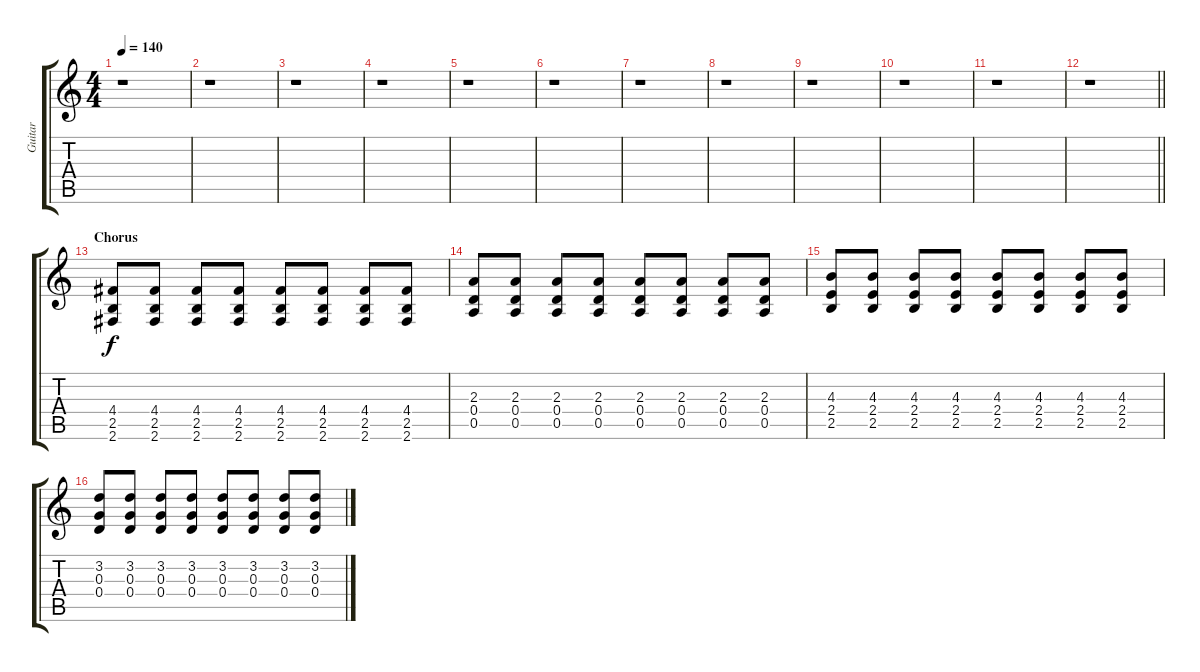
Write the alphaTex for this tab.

\track ("Guitar" "Guitar") {instrument distortionguitar}
\staff {score tabs}
\tuning (E4 B3 G3 D3 A2 E2) {hide}
\ts (4 4)
\tempo 140
\clef g2
\ks c
r.1{dy f} |
r.1 |
r.1 |
r.1 |
r.1 |
r.1 |
r.1 |
r.1 |
r.1 |
r.1 |
r.1 |
\barLineRight lightlight
r.1 |
\section ("" "Chorus")
(4.4 2.5 2.6).8 (4.4 2.5 2.6).8 (4.4 2.5 2.6).8 (4.4 2.5 2.6).8 (4.4 2.5 2.6).8 (4.4 2.5 2.6).8 (4.4 2.5 2.6).8 (4.4 2.5 2.6).8 |
(2.3 0.4 0.5).8 (2.3 0.4 0.5).8 (2.3 0.4 0.5).8 (2.3 0.4 0.5).8 (2.3 0.4 0.5).8 (2.3 0.4 0.5).8 (2.3 0.4 0.5).8 (2.3 0.4 0.5).8 |
(4.3 2.4 2.5).8 (4.3 2.4 2.5).8 (4.3 2.4 2.5).8 (4.3 2.4 2.5).8 (4.3 2.4 2.5).8 (4.3 2.4 2.5).8 (4.3 2.4 2.5).8 (4.3 2.4 2.5).8 |
(3.2 0.3 0.4).8 (3.2 0.3 0.4).8 (3.2 0.3 0.4).8 (3.2 0.3 0.4).8 (3.2 0.3 0.4).8 (3.2 0.3 0.4).8 (3.2 0.3 0.4).8 (3.2 0.3 0.4).8
